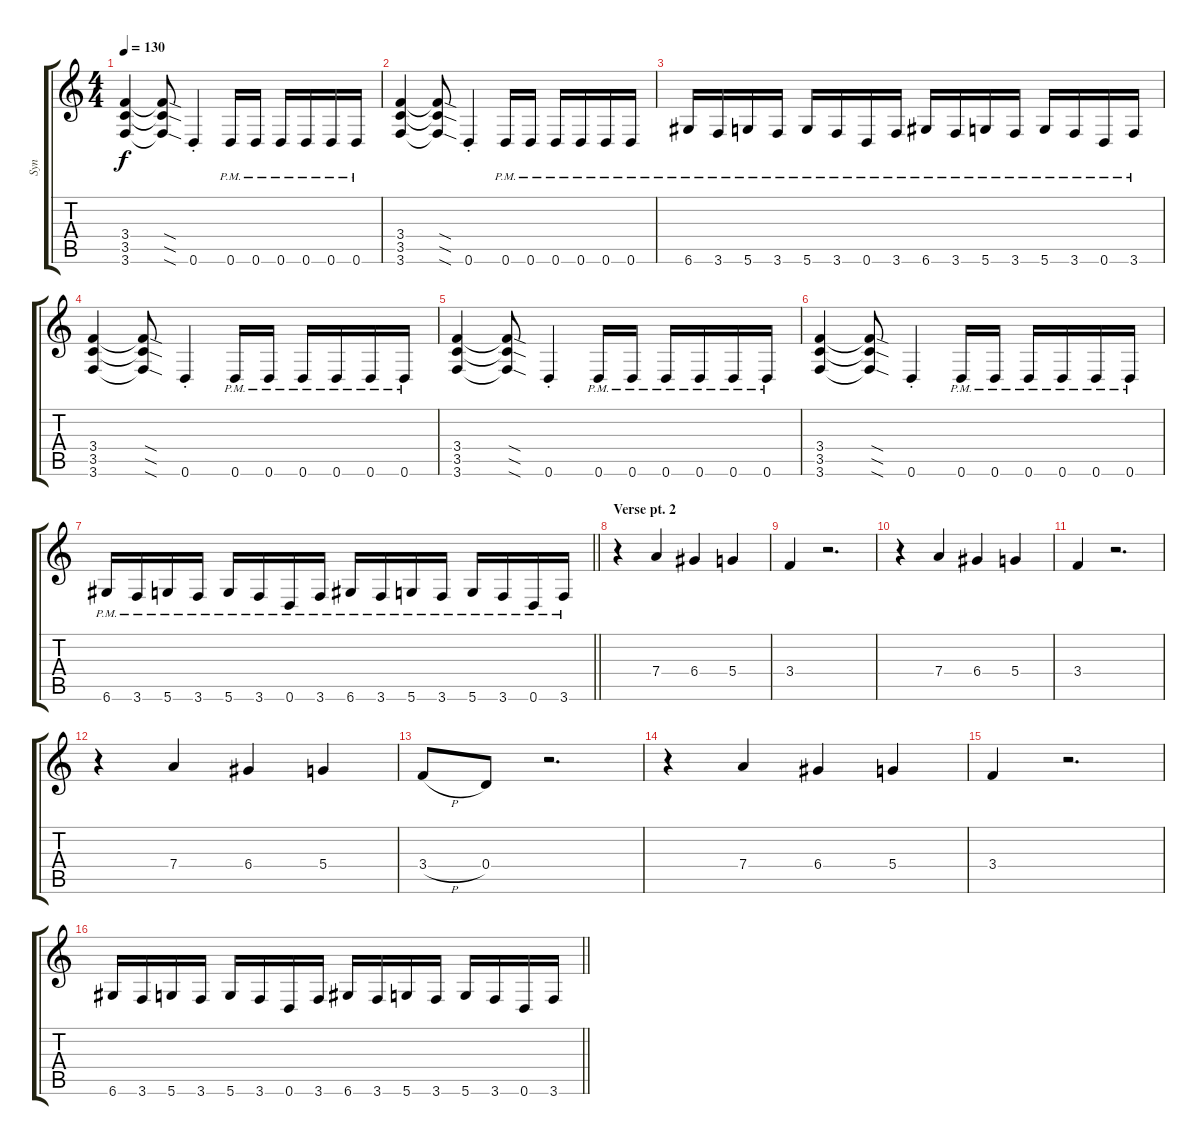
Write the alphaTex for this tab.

\track ("Syn" "Syn") {instrument distortionguitar}
\staff {score tabs}
\tuning (E4 B3 G3 D3 A2 D2) {hide}
\ts (4 4)
\tempo 130
\clef g2
\ks c
(3.4 3.5 3.6).4{dy f} (3.4{sod t} 3.5{sod t} 3.6{sod t}).8 0.6{st}.4 0.6{pm}.16 0.6{pm}.16 0.6{pm}.16 0.6{pm}.16 0.6{pm}.16 0.6{pm}.16 |
(3.4 3.5 3.6).4 (3.4{sod t} 3.5{sod t} 3.6{sod t}).8 0.6{st}.4 0.6{pm}.16 0.6{pm}.16 0.6{pm}.16 0.6{pm}.16 0.6{pm}.16 0.6{pm}.16 |
6.6{pm}.16 3.6{pm}.16 5.6{pm}.16 3.6{pm}.16 5.6{pm}.16 3.6{pm}.16 0.6{pm}.16 3.6{pm}.16 6.6{pm}.16 3.6{pm}.16 5.6{pm}.16 3.6{pm}.16 5.6{pm}.16 3.6{pm}.16 0.6{pm}.16 3.6{pm}.16 |
(3.4 3.5 3.6).4 (3.4{sod t} 3.5{sod t} 3.6{sod t}).8 0.6{st}.4 0.6{pm}.16 0.6{pm}.16 0.6{pm}.16 0.6{pm}.16 0.6{pm}.16 0.6{pm}.16 |
(3.4 3.5 3.6).4 (3.4{sod t} 3.5{sod t} 3.6{sod t}).8 0.6{st}.4 0.6{pm}.16 0.6{pm}.16 0.6{pm}.16 0.6{pm}.16 0.6{pm}.16 0.6{pm}.16 |
(3.4 3.5 3.6).4 (3.4{sod t} 3.5{sod t} 3.6{sod t}).8 0.6{st}.4 0.6{pm}.16 0.6{pm}.16 0.6{pm}.16 0.6{pm}.16 0.6{pm}.16 0.6{pm}.16 |
\barLineRight lightlight
6.6{pm}.16 3.6{pm}.16 5.6{pm}.16 3.6{pm}.16 5.6{pm}.16 3.6{pm}.16 0.6{pm}.16 3.6{pm}.16 6.6{pm}.16 3.6{pm}.16 5.6{pm}.16 3.6{pm}.16 5.6{pm}.16 3.6{pm}.16 0.6{pm}.16 3.6{pm}.16 |
\section ("" "Verse pt. 2")
r.4 7.4.4 6.4.4 5.4.4 |
3.4.4 r.2{d} |
r.4 7.4.4 6.4.4 5.4.4 |
3.4.4 r.2{d} |
r.4 7.4.4 6.4.4 5.4.4 |
3.4{h}.8 0.4.8 r.2{d} |
r.4 7.4.4 6.4.4 5.4.4 |
3.4.4 r.2{d} |
\barLineRight lightlight
6.6.16 3.6.16 5.6.16 3.6.16 5.6.16 3.6.16 0.6.16 3.6.16 6.6.16 3.6.16 5.6.16 3.6.16 5.6.16 3.6.16 0.6.16 3.6.16
